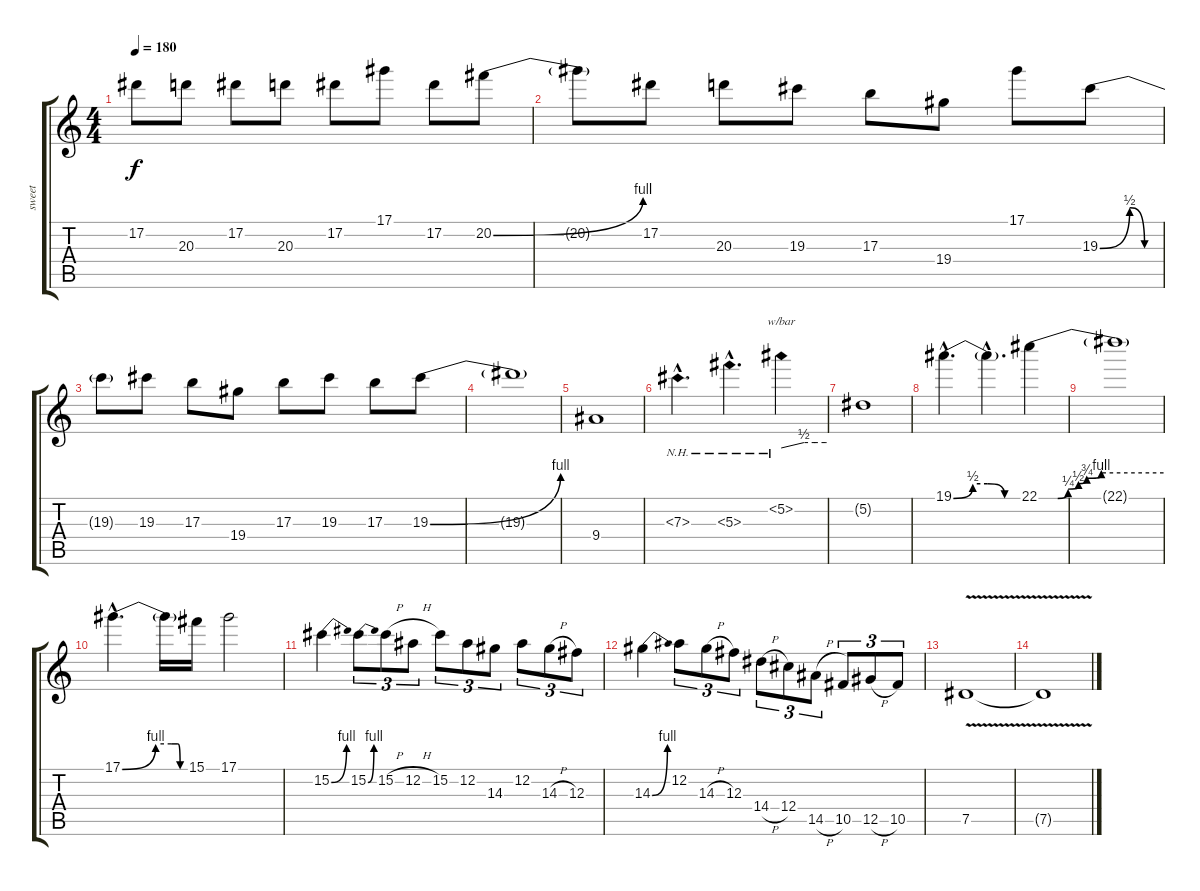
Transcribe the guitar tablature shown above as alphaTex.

\track ("sweet" "sweet") {instrument distortionguitar}
\staff {score tabs}
\tuning (Eb4 Bb3 Gb3 Db3 Ab2 Eb2) {hide}
\ts (4 4)
\tempo 180
\clef g2
\ks c
17.2.8{dy f} 20.3.8 17.2.8 20.3.8 17.2.8 17.1.8 17.2.8 20.2{be (bend 0 0 60 4)}.8 |
20.2{t}.8 17.2.8 20.3.8 19.3.8 17.3.8 19.4.8 17.1.8 19.3{be (custom 0 0 30 2 45 0 60 0)}.8 |
19.3{t}.8 19.3.8 17.3.8 19.4.8 17.3.8 19.3.8 17.3.8 19.3{be (bend 0 0 60 4)}.8 |
19.3{t}.1 |
9.4.1 |
7.3{nh hac}.4{d} 5.3{nh hac}.4{d} 5.2{nh}.4{tbe (custom default 0 0 30 2 45 2 58 2 60 2)} |
5.2{t}.1 |
19.1{be (custom 0 0 17 2 30 2 45 0 58 0 60 0) hac}.4{d} 19.1{hac t}.4{d} 22.1{be (custom 0 0 9 0 14 1 19 2 23 3 30 4 60 4)}.4 |
22.1{t}.1 |
17.1{be (custom 0 0 30 4 44 4 50 4 52 0 55 0 60 0) hac}.4{d} 17.1{t}.16 15.1.16 17.1.2 |
15.2{be (bend 0 0 60 4)}.4 15.2{be (bend 0 0 60 4)}.8{tu (3 2)} 15.2{h}.8{tu (3 2)} 12.2{h}.8{tu (3 2)} 15.2.8{tu (3 2)} 12.2.8{tu (3 2)} 14.3.8{tu (3 2)} 12.2.8{tu (3 2)} 14.3{h}.8{tu (3 2)} 12.3.8{tu (3 2)} |
14.3{be (bend 0 0 60 4)}.4 12.2.8{tu (3 2)} 14.3{h}.8{tu (3 2)} 12.3.8{tu (3 2)} 14.4{h}.8{tu (3 2)} 12.4.8{tu (3 2)} 14.5{h}.8{tu (3 2)} 10.5.8{tu (3 2)} 12.5{h}.8{tu (3 2)} 10.5.8{tu (3 2)} |
7.5{v}.1 |
7.5{t}.1
